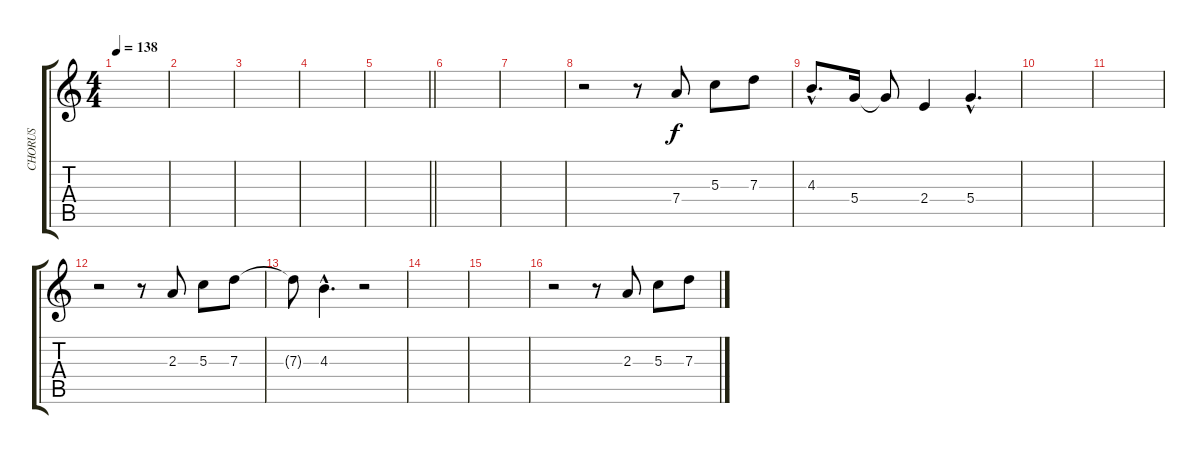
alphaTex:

\track ("CHORUS" "CHORUS") {instrument guitarharmonics}
\staff {score tabs}
\tuning (E4 B3 G3 D3 A2 E2) {hide}
\ts (4 4)
\tempo 138
\clef g2
\ks c
|
|
|
|
\barLineRight lightlight
|
|
|
r.2 r.8 7.4.8{instrument guitarharmonics} 5.3.8 7.3.8 |
4.3{hac}.8{d} 5.4.16 5.4{t}.8 2.4.4 5.4{hac}.4{d} |
|
|
r.2 r.8 2.3.8 5.3.8 7.3.8 |
7.3{t}.8 4.3{hac}.4{d} r.2 |
|
|
r.2 r.8 2.3.8 5.3.8 7.3.8
